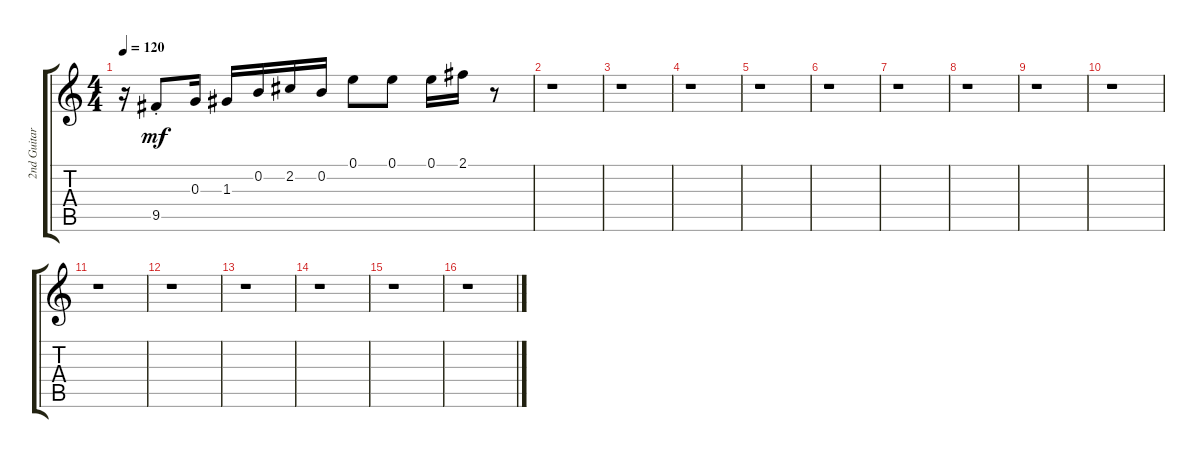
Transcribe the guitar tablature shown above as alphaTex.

\track ("2nd Guitar" "2nd Guitar") {instrument overdrivenguitar}
\staff {score tabs}
\tuning (E4 B3 G3 D3 A2 E2) {hide}
\ts (4 4)
\tempo 120
\clef g2
\ks c
r.16{dy f} 9.5{st}.8{dy mf} 0.3.16 1.3.16 0.2.16 2.2.16 0.2.16 0.1.8 0.1.8 0.1.16 2.1.16 r.8 |
r.1 |
r.1 |
r.1 |
r.1 |
r.1 |
r.1 |
r.1 |
r.1 |
r.1 |
r.1 |
r.1 |
r.1 |
r.1 |
r.1 |
r.1
